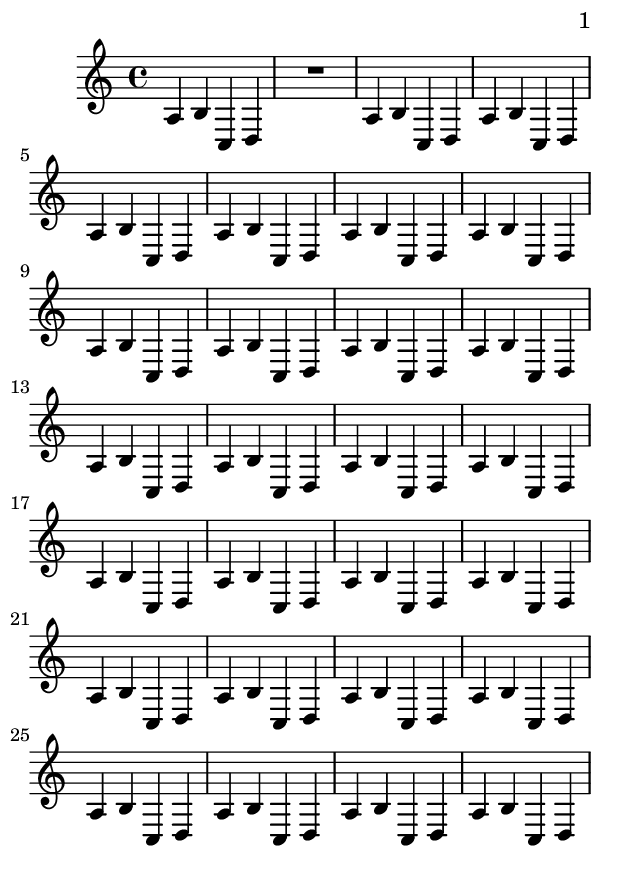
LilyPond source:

\version "2.11.20"

\header {
  texidoc = "By default, we start with page 1, which is on the right hand side
of a double page. In this example, auto-first-page-number is set to ##t.
ALthough the music will fit on a single page, it would require stretching the
first page badly, so we should automatically set the first page
number to 2 in order to avoid a bad page turn."
}

\paper {
  page-breaking = #ly:page-turn-breaking
  auto-first-page-number = ##t
  print-first-page-number = ##t
}

#(set-default-paper-size "a6")

\layout {
  \context {
    \Staff
    \consists "Page_turn_engraver"
  }
}

\book {
  \score {
    {
      a b c d R1
      \repeat unfold 26 {a4 b c d}
    }
  }
}
